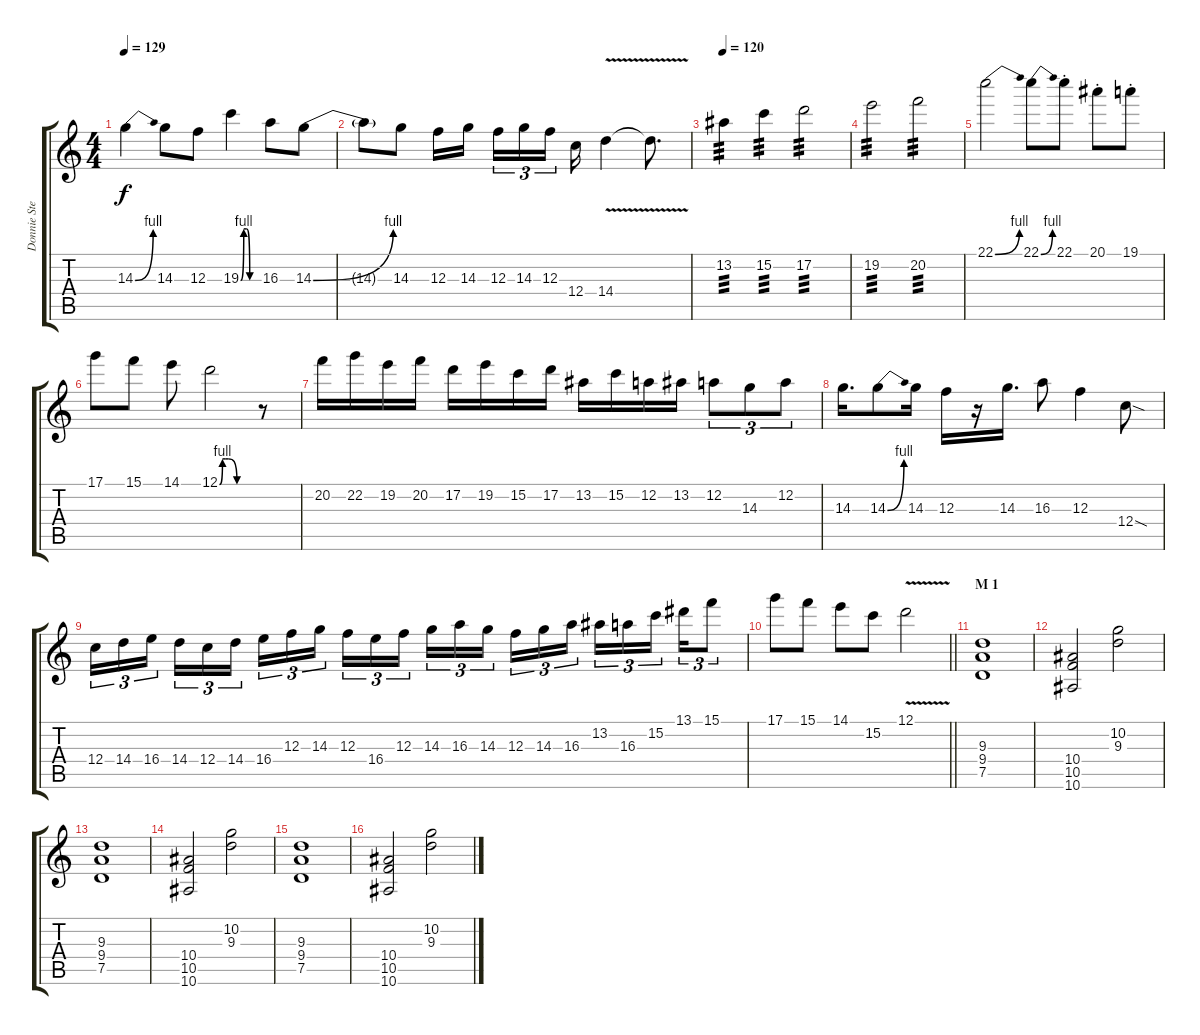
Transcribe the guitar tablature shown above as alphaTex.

\track ("Donnie Steele" "Donnie Ste") {instrument distortionguitar}
\staff {score tabs}
\tuning (D4 A3 F3 C3 G2 C2) {hide}
\ts (4 4)
\tempo 129
\clef g2
\ks c
14.3{be (bend 0 0 60 4)}.4{dy f} 14.3.8 12.3.8 19.3{be (custom 0 0 10 4 20 4 30 0 60 0)}.4 16.3.8 14.3{be (bend 0 0 60 4)}.8 |
14.3{t}.8 14.3.8 12.3.16 14.3.16{beam splitsecondary} 12.3.16{tu (3 2)} 14.3.16{tu (3 2)} 12.3.16{tu (3 2)} 12.4.16 14.4{v}.4 14.4{t}.8{d} |
\tempo 120
13.2.4{tp 3} 15.2.4{tp 3} 17.2.2{tp 3} |
19.2.2{tp 3} 20.2.2{tp 3} |
22.1{be (bend 0 0 60 4)}.2 22.1{be (bend 0 0 60 4)}.8 22.1{st}.8 20.1{st}.8 19.1{st}.8 |
17.1.8 15.1.8 14.1.8 12.1{be (custom 0 0 5 4 10 4 15 4 30 0 60 0)}.2 r.8 |
20.2.16 22.2.16 19.2.16 20.2.16 17.2.16 19.2.16 15.2.16 17.2.16 13.2.16 15.2.16 12.2.16 13.2.16 12.2.8{tu (3 2)} 14.3.8{tu (3 2)} 12.2.8{tu (3 2)} |
14.3.16{d} 14.3{be (bend 0 0 60 4)}.8 14.3.16 12.3.16 r.16 14.3.16{d} 16.3.8 12.3.4 12.4{sod}.8 |
12.4.16{tu (3 2)} 14.4.16{tu (3 2)} 16.4.16{tu (3 2) beam splitsecondary} 14.4.16{tu (3 2)} 12.4.16{tu (3 2)} 14.4.16{tu (3 2)} 16.4.16{tu (3 2)} 12.3.16{tu (3 2)} 14.3.16{tu (3 2) beam splitsecondary} 12.3.16{tu (3 2)} 16.4.16{tu (3 2)} 12.3.16{tu (3 2)} 14.3.16{tu (3 2)} 16.3.16{tu (3 2)} 14.3.16{tu (3 2) beam splitsecondary} 12.3.16{tu (3 2)} 14.3.16{tu (3 2)} 16.3.16{tu (3 2)} 13.2.16{tu (3 2)} 16.3.16{tu (3 2)} 15.2.16{tu (3 2) beam splitsecondary} 13.1.16{tu (3 2)} 15.1.8{tu (3 2)} |
\barLineRight lightlight
17.1.8 15.1.8 14.1.8 15.2.8 12.1{v}.2 |
\section ("" "M 1")
(9.3 9.4 7.5).1{volume 9 balance 16 instrument electricguitarjazz} |
(10.4 10.5 10.6).2 (10.2 9.3).2 |
(9.3 9.4 7.5).1 |
(10.4 10.5 10.6).2 (10.2 9.3).2 |
(9.3 9.4 7.5).1 |
(10.4 10.5 10.6).2 (10.2 9.3).2
